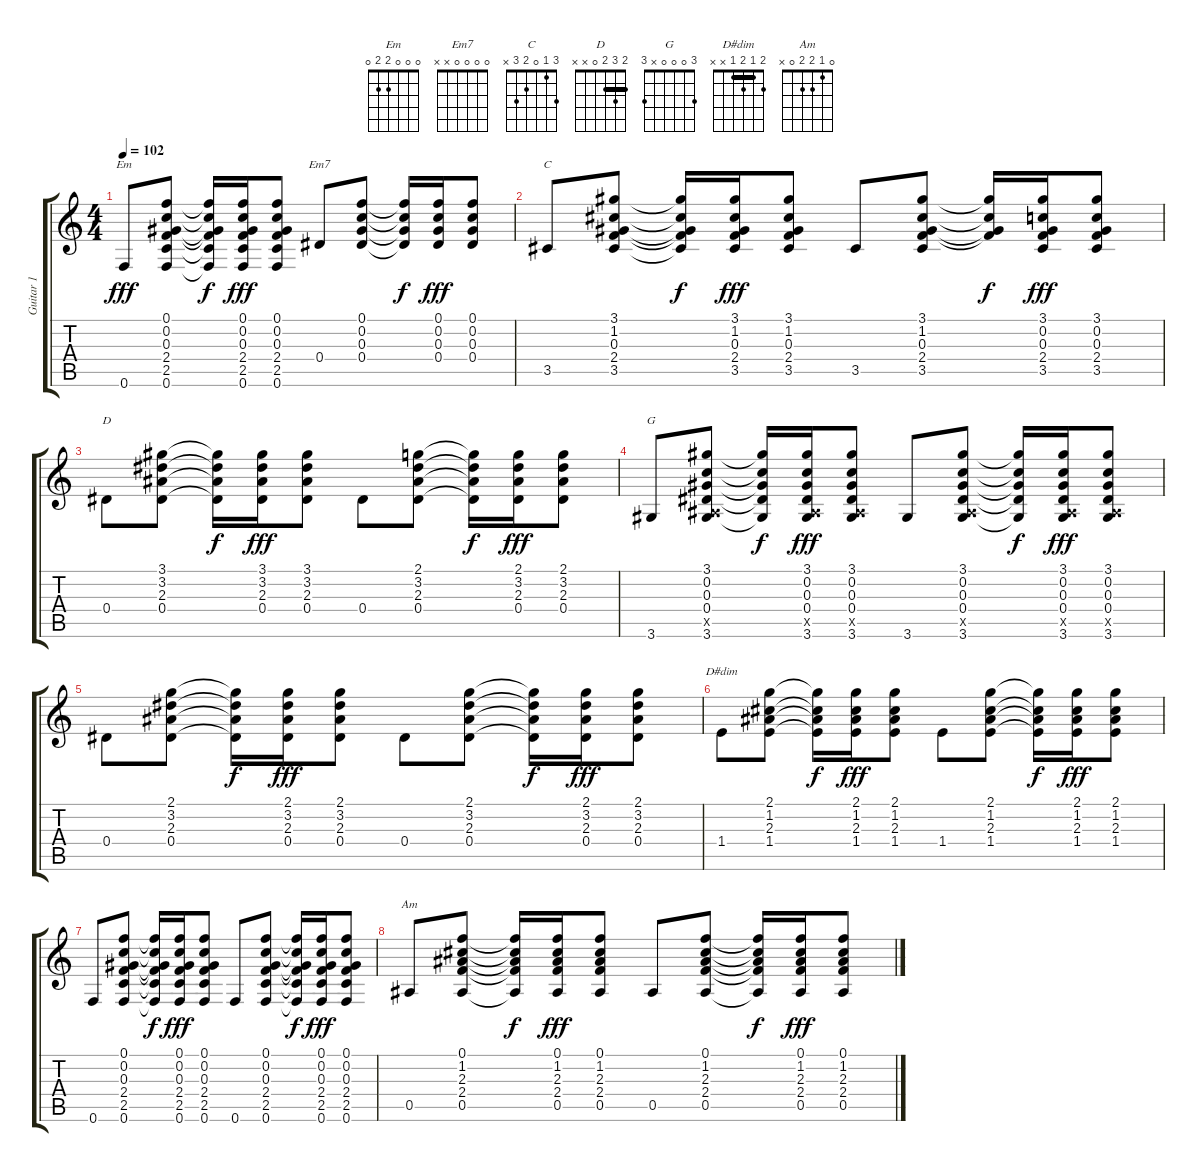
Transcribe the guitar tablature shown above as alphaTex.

\track ("Guitar 1" "Guitar 1") {instrument acousticguitarsteel}
\staff {score tabs}
\tuning (F4 C4 Ab3 Eb3 Bb2 F2) {hide}
\chord ("Em" 0 0 0 2 2 0)
\chord ("Em7" 0 0 0 0 x x)
\chord ("C" 3 1 0 2 3 x)
\chord ("D" 2 3 2 0 x x) {barre 2}
\chord ("G" 3 0 0 0 x 3)
\chord ("D#dim" 2 1 2 1 x x) {barre 1}
\chord ("Am" 0 1 2 2 0 x)
\ts (4 4)
\tempo 102
\clef g2
\ks c
0.6.8{ch "Em" dy fff} (0.1 0.2 0.3 2.4 2.5 0.6).8 (0.1{t} 0.2{t} 0.3{t} 2.4{t} 2.5{t} 0.6{t}).16{dy f} (0.1 0.2 0.3 2.4 2.5 0.6).16{dy fff} (0.1 0.2 0.3 2.4 2.5 0.6).8 0.4.8{ch "Em7"} (0.1 0.2 0.3 0.4).8 (0.1{t} 0.2{t} 0.3{t} 0.4{t}).16{dy f} (0.1 0.2 0.3 0.4).16{dy fff} (0.1 0.2 0.3 0.4).8 |
3.5.8{ch "C"} (3.1 1.2 0.3 2.4 3.5).8 (3.1{t} 1.2{t} 0.3{t} 2.4{t} 3.5{t}).16{dy f} (3.1 1.2 0.3 2.4 3.5).16{dy fff} (3.1 1.2 0.3 2.4 3.5).8 3.5.8 (3.1 1.2 0.3 2.4 3.5).8 (3.1{t} 1.2{t} 0.3{t} 2.4{t}).16{dy f} (3.1 0.2 0.3 2.4 3.5).16{dy fff} (3.1 0.2 0.3 2.4 3.5).8 |
0.4.8{ch "D"} (3.1 3.2 2.3 0.4).8 (3.1{t} 3.2{t} 2.3{t} 0.4{t}).16{dy f} (3.1 3.2 2.3 0.4).16{dy fff} (3.1 3.2 2.3 0.4).8 0.4.8 (2.1 3.2 2.3 0.4).8 (2.1{t} 3.2{t} 2.3{t} 0.4{t}).16{dy f} (2.1 3.2 2.3 0.4).16{dy fff} (2.1 3.2 2.3 0.4).8 |
3.6.8{ch "G"} (3.1 0.2 0.3 0.4 0.5{x} 3.6).8 (3.1{t} 0.2{t} 0.3{t} 0.4{t} 3.6{t}).16{dy f} (3.1 0.2 0.3 0.4 0.5{x} 3.6).16{dy fff} (3.1 0.2 0.3 0.4 0.5{x} 3.6).8 3.6.8 (3.1 0.2 0.3 0.4 0.5{x} 3.6).8 (3.1{t} 0.2{t} 0.3{t} 0.4{t} 3.6{t}).16{dy f} (3.1 0.2 0.3 0.4 0.5{x} 3.6).16{dy fff} (3.1 0.2 0.3 0.4 0.5{x} 3.6).8 |
0.4.8 (2.1 3.2 2.3 0.4).8 (2.1{t} 3.2{t} 2.3{t} 0.4{t}).16{dy f} (2.1 3.2 2.3 0.4).16{dy fff} (2.1 3.2 2.3 0.4).8 0.4.8 (2.1 3.2 2.3 0.4).8 (2.1{t} 3.2{t} 2.3{t} 0.4{t}).16{dy f} (2.1 3.2 2.3 0.4).16{dy fff} (2.1 3.2 2.3 0.4).8 |
1.4.8{ch "D#dim"} (2.1 1.2 2.3 1.4).8 (2.1{t} 1.2{t} 2.3{t} 1.4{t}).16{dy f} (2.1 1.2 2.3 1.4).16{dy fff} (2.1 1.2 2.3 1.4).8 1.4.8 (2.1 1.2 2.3 1.4).8 (2.1{t} 1.2{t} 2.3{t} 1.4{t}).16{dy f} (2.1 1.2 2.3 1.4).16{dy fff} (2.1 1.2 2.3 1.4).8 |
0.6.8 (0.1 0.2 0.3 2.4 2.5 0.6).8 (0.1{t} 0.2{t} 0.3{t} 2.4{t} 2.5{t} 0.6{t}).16{dy f} (0.1 0.2 0.3 2.4 2.5 0.6).16{dy fff} (0.1 0.2 0.3 2.4 2.5 0.6).8 0.6.8 (0.1 0.2 0.3 2.4 2.5 0.6).8 (0.1{t} 0.2{t} 0.3{t} 2.4{t} 2.5{t} 0.6{t}).16{dy f} (0.1 0.2 0.3 2.4 2.5 0.6).16{dy fff} (0.1 0.2 0.3 2.4 2.5 0.6).8 |
0.5.8{ch "Am"} (0.1 1.2 2.3 2.4 0.5).8 (0.1{t} 1.2{t} 2.3{t} 2.4{t} 0.5{t}).16{dy f} (0.1 1.2 2.3 2.4 0.5).16{dy fff} (0.1 1.2 2.3 2.4 0.5).8 0.5.8 (0.1 1.2 2.3 2.4 0.5).8 (0.1{t} 1.2{t} 2.3{t} 2.4{t} 0.5{t}).16{dy f} (0.1 1.2 2.3 2.4 0.5).16{dy fff} (0.1 1.2 2.3 2.4 0.5).8
